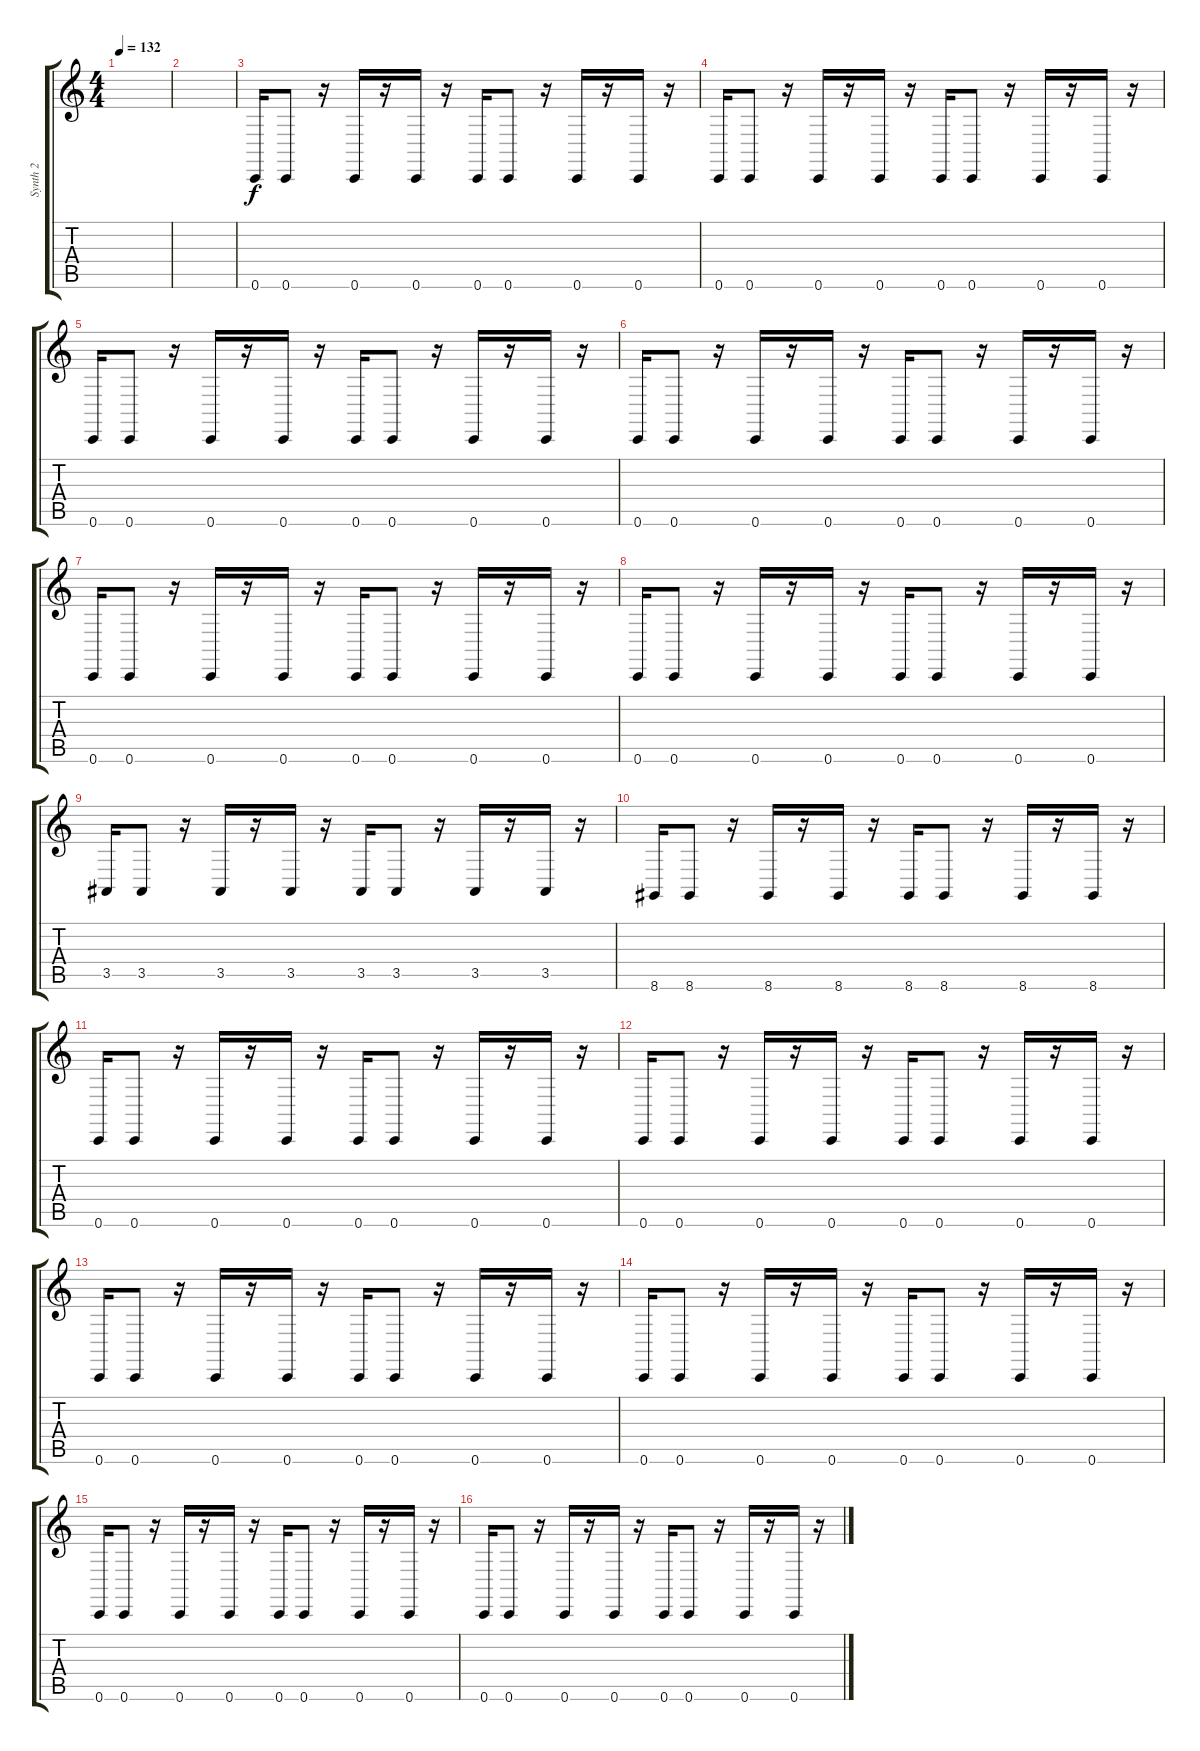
\track ("Synth 2" "Synth 2") {instrument lead1square}
\staff {score tabs}
\tuning (D4 A3 F3 C3 G2 C2) {hide}
\ts (4 4)
\tempo 132
\clef g2
\ks c
|
|
0.6.16{dy f} 0.6.8 r.16 0.6.16 r.16 0.6.16 r.16 0.6.16 0.6.8 r.16 0.6.16 r.16 0.6.16 r.16 |
0.6.16 0.6.8 r.16 0.6.16 r.16 0.6.16 r.16 0.6.16 0.6.8 r.16 0.6.16 r.16 0.6.16 r.16 |
0.6.16 0.6.8 r.16 0.6.16 r.16 0.6.16 r.16 0.6.16 0.6.8 r.16 0.6.16 r.16 0.6.16 r.16 |
0.6.16 0.6.8 r.16 0.6.16 r.16 0.6.16 r.16 0.6.16 0.6.8 r.16 0.6.16 r.16 0.6.16 r.16 |
0.6.16 0.6.8 r.16 0.6.16 r.16 0.6.16 r.16 0.6.16 0.6.8 r.16 0.6.16 r.16 0.6.16 r.16 |
0.6.16 0.6.8 r.16 0.6.16 r.16 0.6.16 r.16 0.6.16 0.6.8 r.16 0.6.16 r.16 0.6.16 r.16 |
3.5.16 3.5.8 r.16 3.5.16 r.16 3.5.16 r.16 3.5.16 3.5.8 r.16 3.5.16 r.16 3.5.16 r.16 |
8.6.16 8.6.8 r.16 8.6.16 r.16 8.6.16 r.16 8.6.16 8.6.8 r.16 8.6.16 r.16 8.6.16 r.16 |
0.6.16 0.6.8 r.16 0.6.16 r.16 0.6.16 r.16 0.6.16 0.6.8 r.16 0.6.16 r.16 0.6.16 r.16 |
0.6.16 0.6.8 r.16 0.6.16 r.16 0.6.16 r.16 0.6.16 0.6.8 r.16 0.6.16 r.16 0.6.16 r.16 |
0.6.16 0.6.8 r.16 0.6.16 r.16 0.6.16 r.16 0.6.16 0.6.8 r.16 0.6.16 r.16 0.6.16 r.16 |
0.6.16 0.6.8 r.16 0.6.16 r.16 0.6.16 r.16 0.6.16 0.6.8 r.16 0.6.16 r.16 0.6.16 r.16 |
0.6.16 0.6.8 r.16 0.6.16 r.16 0.6.16 r.16 0.6.16 0.6.8 r.16 0.6.16 r.16 0.6.16 r.16 |
0.6.16 0.6.8 r.16 0.6.16 r.16 0.6.16 r.16 0.6.16 0.6.8 r.16 0.6.16 r.16 0.6.16 r.16
